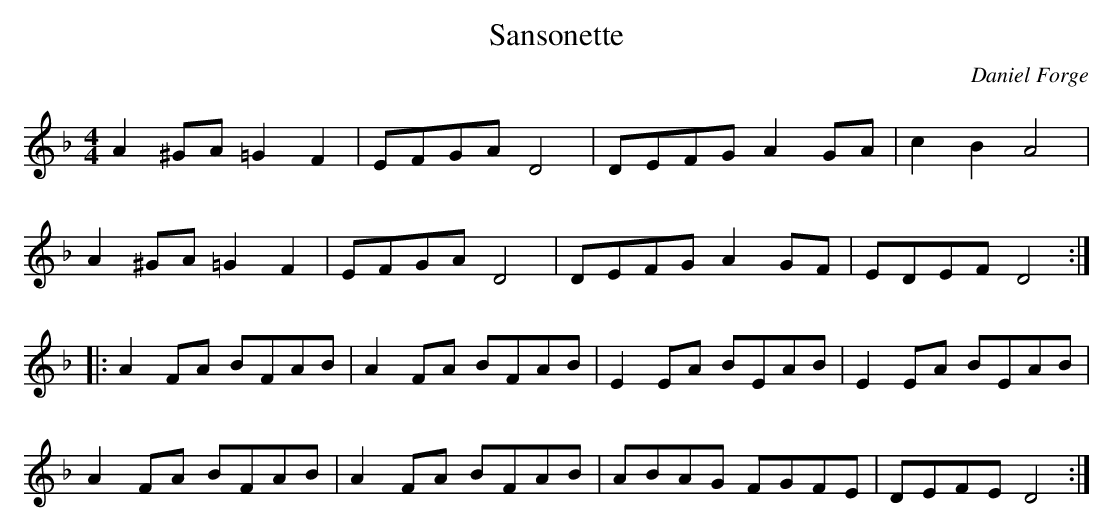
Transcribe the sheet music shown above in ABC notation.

X:1
T:Sansonette
C:Daniel Forge
M:4/4
L:1/8
K:Dm
A2^GA =G2 F2 | EFGA D4 | DEFG A2 GA | c2 B2 A4 |
A2^GA =G2 F2 | EFGA D4 | DEFG A2 GF | EDEF D4 ::
A2 FA BFAB | A2 FA BFAB | E2 EA BEAB | E2 EA BEAB |
A2 FA BFAB | A2 FA BFAB | ABAG FGFE | DEFE D4 :|
